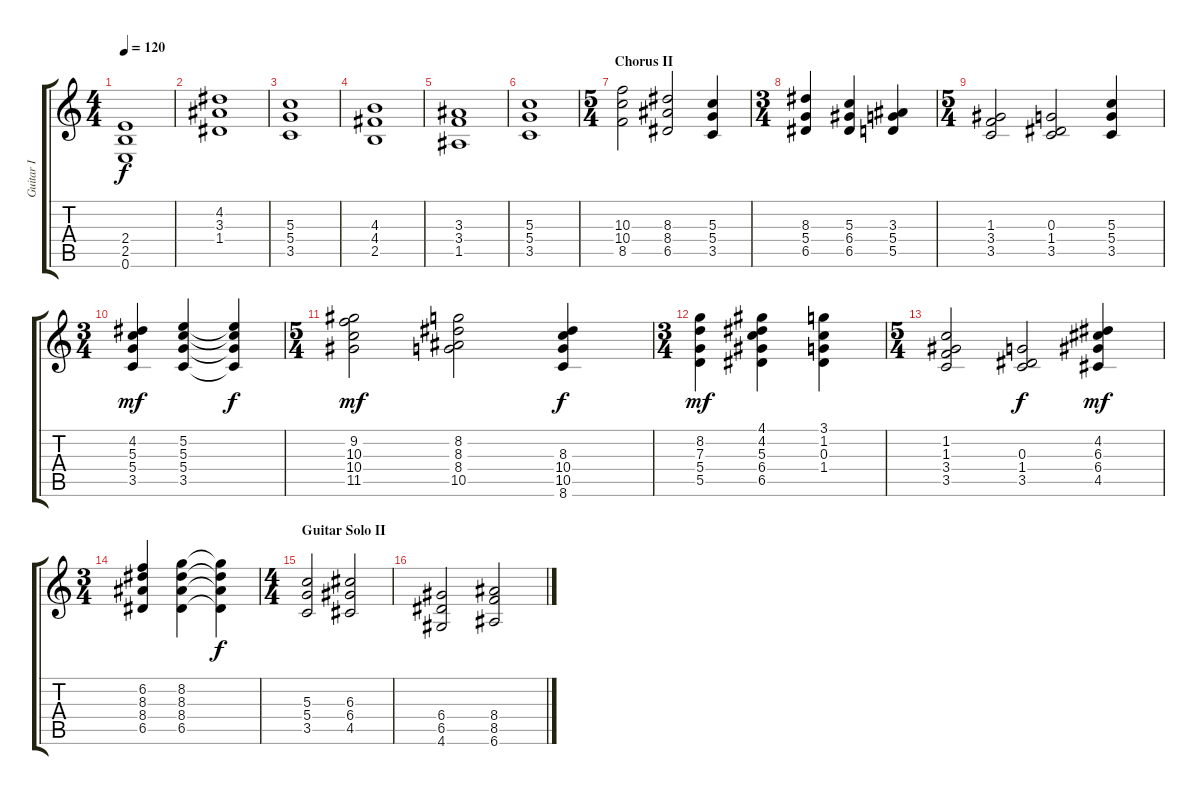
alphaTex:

\track ("Guitar I" "Guitar I") {instrument distortionguitar}
\staff {score tabs}
\tuning (E4 B3 G3 D3 A2 E2) {hide}
\ts (4 4)
\tempo 120
\clef g2
\ks c
(2.4 2.5 0.6).1{dy f} |
(4.2 3.3 1.4).1 |
(5.3 5.4 3.5).1 |
(4.3 4.4 2.5).1 |
(3.3 3.4 1.5).1 |
(5.3 5.4 3.5).1 |
\ts (5 4)
\section ("" "Chorus II")
(10.3 10.4 8.5).2{instrument distortionguitar} (8.3 8.4 6.5).2 (5.3 5.4 3.5).4 |
\ts (3 4)
(8.3 5.4 6.5).4 (5.3 6.4 6.5).4 (3.3 5.4 5.5).4 |
\ts (5 4)
(1.3 3.4 3.5).2 (0.3 1.4 3.5).2 (5.3 5.4 3.5).4 |
\ts (3 4)
(4.2 5.3 5.4 3.5).4{dy mf} (5.2 5.3 5.4 3.5).4 (5.2{t} 5.3{t} 5.4{t} 3.5{t}).4{dy f} |
\ts (5 4)
(9.2 10.3 10.4 11.5).2{dy mf} (8.2 8.3 8.4 10.5).2 (8.3 10.4 10.5 8.6).4{dy f} |
\ts (3 4)
(8.2 7.3 5.4 5.5).4{dy mf} (4.1 4.2 5.3 6.4 6.5).4 (3.1 1.2 0.3 1.4).4 |
\ts (5 4)
(1.2 1.3 3.4 3.5).2 (0.3 1.4 3.5).2{dy f} (4.2 6.3 6.4 4.5).4{dy mf} |
\ts (3 4)
(6.2 8.3 8.4 6.5).4 (8.2 8.3 8.4 6.5).4 (8.2{t} 8.3{t} 8.4{t} 6.5{t}).4{dy f} |
\ts (4 4)
\section ("" "Guitar Solo II")
(5.3 5.4 3.5).2{volume 15} (6.3 6.4 4.5).2 |
(6.4 6.5 4.6).2 (8.4 8.5 6.6).2
